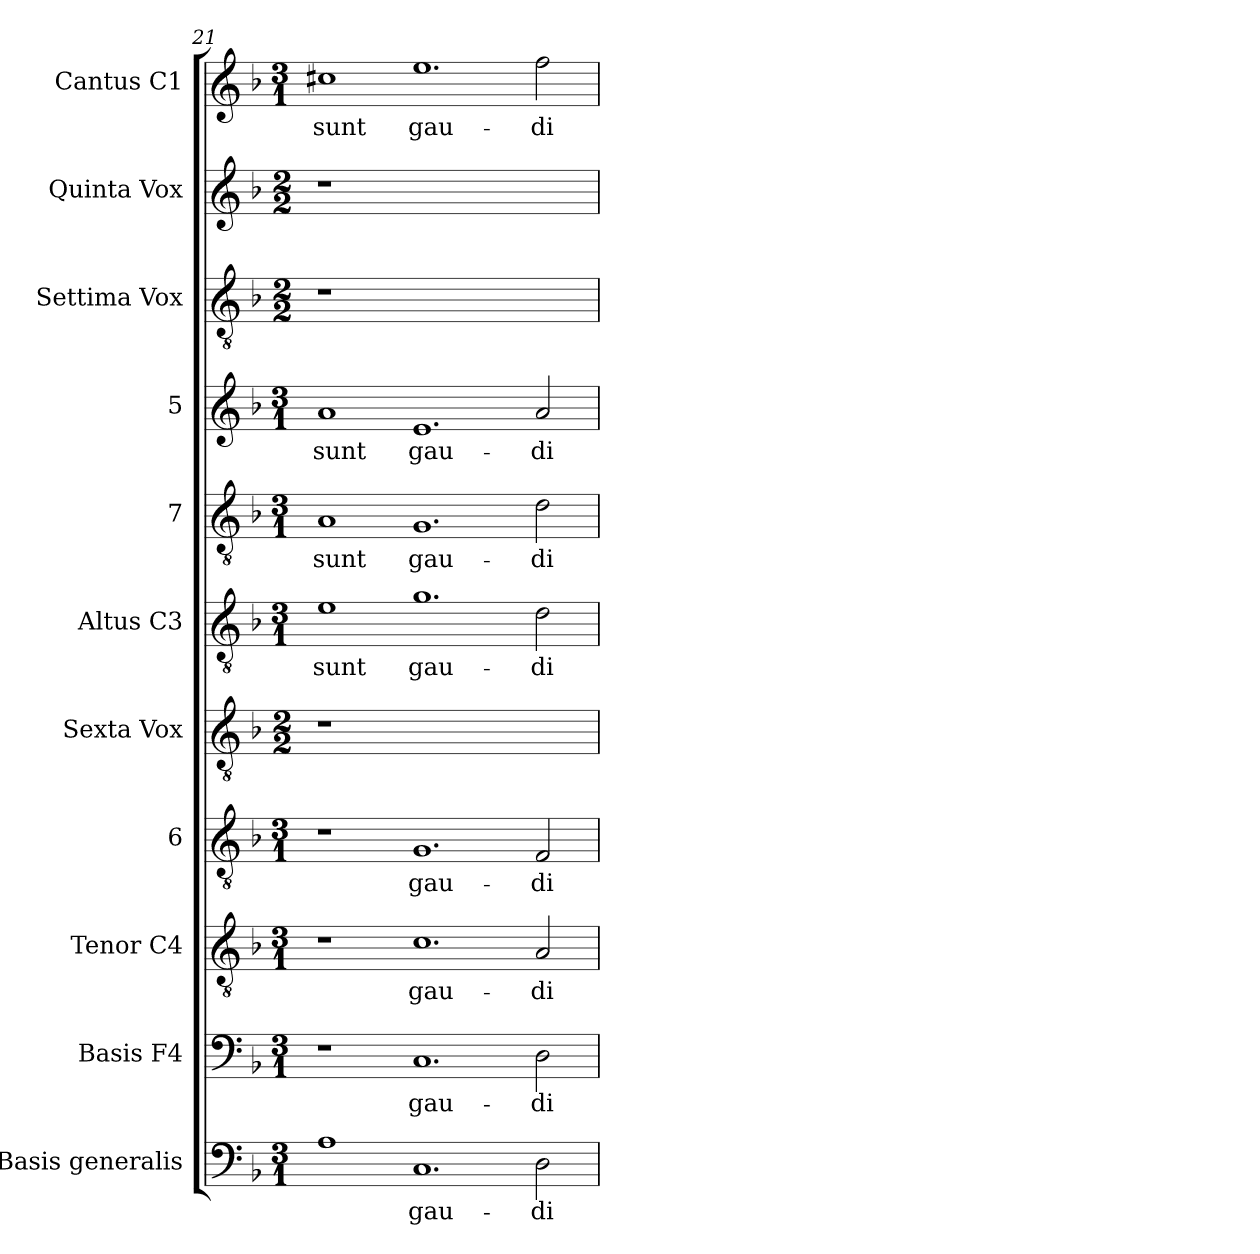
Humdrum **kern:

**kern	**text	**kern	**text	**kern	**text	**kern	**text	**kern	**kern	**text	**kern	**text	**kern	**text	**kern	**kern	**kern	**text
*part11	*part11	*part10	*part10	*part9	*part9	*part8	*part8	*part7	*part6	*part6	*part5	*part5	*part4	*part4	*part3	*part2	*part1	*part1
*staff11	*staff11	*staff10	*staff10	*staff9	*staff9	*staff8	*staff8	*staff7	*staff6	*staff6	*staff5	*staff5	*staff4	*staff4	*staff3	*staff2	*staff1	*staff1
*I"Basis  generalis	*	*I"Basis  F4	*	*I"Tenor  C4	*	*I"6	*	*I"Sexta  Vox	*I"Altus  C3	*	*I"7	*	*I"5	*	*I"Settima  Vox	*I"Quinta  Vox	*I"Cantus  C1	*
*	*	*I'B	*	*I'T	*	*	*	*	*I'A	*	*	*	*	*	*	*	*I'C	*
*clefF4	*	*clefF4	*	*clefGv2	*	*clefGv2	*	*clefGv2	*clefGv2	*	*clefGv2	*	*clefG2	*	*clefGv2	*clefG2	*clefG2	*
*k[b-]	*	*k[b-]	*	*k[b-]	*	*k[b-]	*	*k[b-]	*k[b-]	*	*k[b-]	*	*k[b-]	*	*k[b-]	*k[b-]	*k[b-]	*
*F:	*	*F:	*	*F:	*	*F:	*	*F:	*F:	*	*F:	*	*F:	*	*F:	*F:	*F:	*
*M3/1	*	*M3/1	*	*M3/1	*	*M3/1	*	*M2/2	*M3/1	*	*M3/1	*	*M3/1	*	*M2/2	*M2/2	*M3/1	*
=21	=21	=21	=21	=21	=21	=21	=21	=21	=21	=21	=21	=21	=21	=21	=21	=21	=21	=21
!	!LO:LY:a:cj	!	!	!	!	!	!	!	!	!LO:LY:b:cj	!	!LO:LY:b:cj	!	!LO:LY:b:cj	!	!	!	!LO:LY:b:cj
1A	.	1r	.	1r	.	1r	.	1r	1e	sunt	1A	-sunt	1a	-sunt	1r	1r	1cc#	-sunt
!	!LO:LY:a:cj	!	!LO:LY:b:cj	!	!LO:LY:b:cj	!	!LO:LY:b:cj	!	!	!LO:LY:b:cj	!	!LO:LY:b:cj	!	!LO:LY:b:cj	!	!	!	!LO:LY:b:cj
1.C	gau-	1.C	gau-	1.c	gau-	1.G	gau-	0ryy	1.g	gau-	1.G	gau-	1.e	gau-	0ryy	0ryy	1.ee	gau-
!	!LO:LY:a:cj	!	!LO:LY:b:cj	!	!LO:LY:b:cj	!	!LO:LY:b:cj	!	!	!LO:LY:b:cj	!	!LO:LY:b:cj	!	!LO:LY:b:cj	!	!	!	!LO:LY:b:cj
2D\	-di-	2D\	-di-	2A/	-di-	2F/	-di-	.	2d\	-di-	2d\	-di-	2a/	-di-	.	.	2ff\	-di-
=	=	=	=	=	=	=	=	=	=	=	=	=	=	=	=	=	=	=
*-	*-	*-	*-	*-	*-	*-	*-	*-	*-	*-	*-	*-	*-	*-	*-	*-	*-	*-
